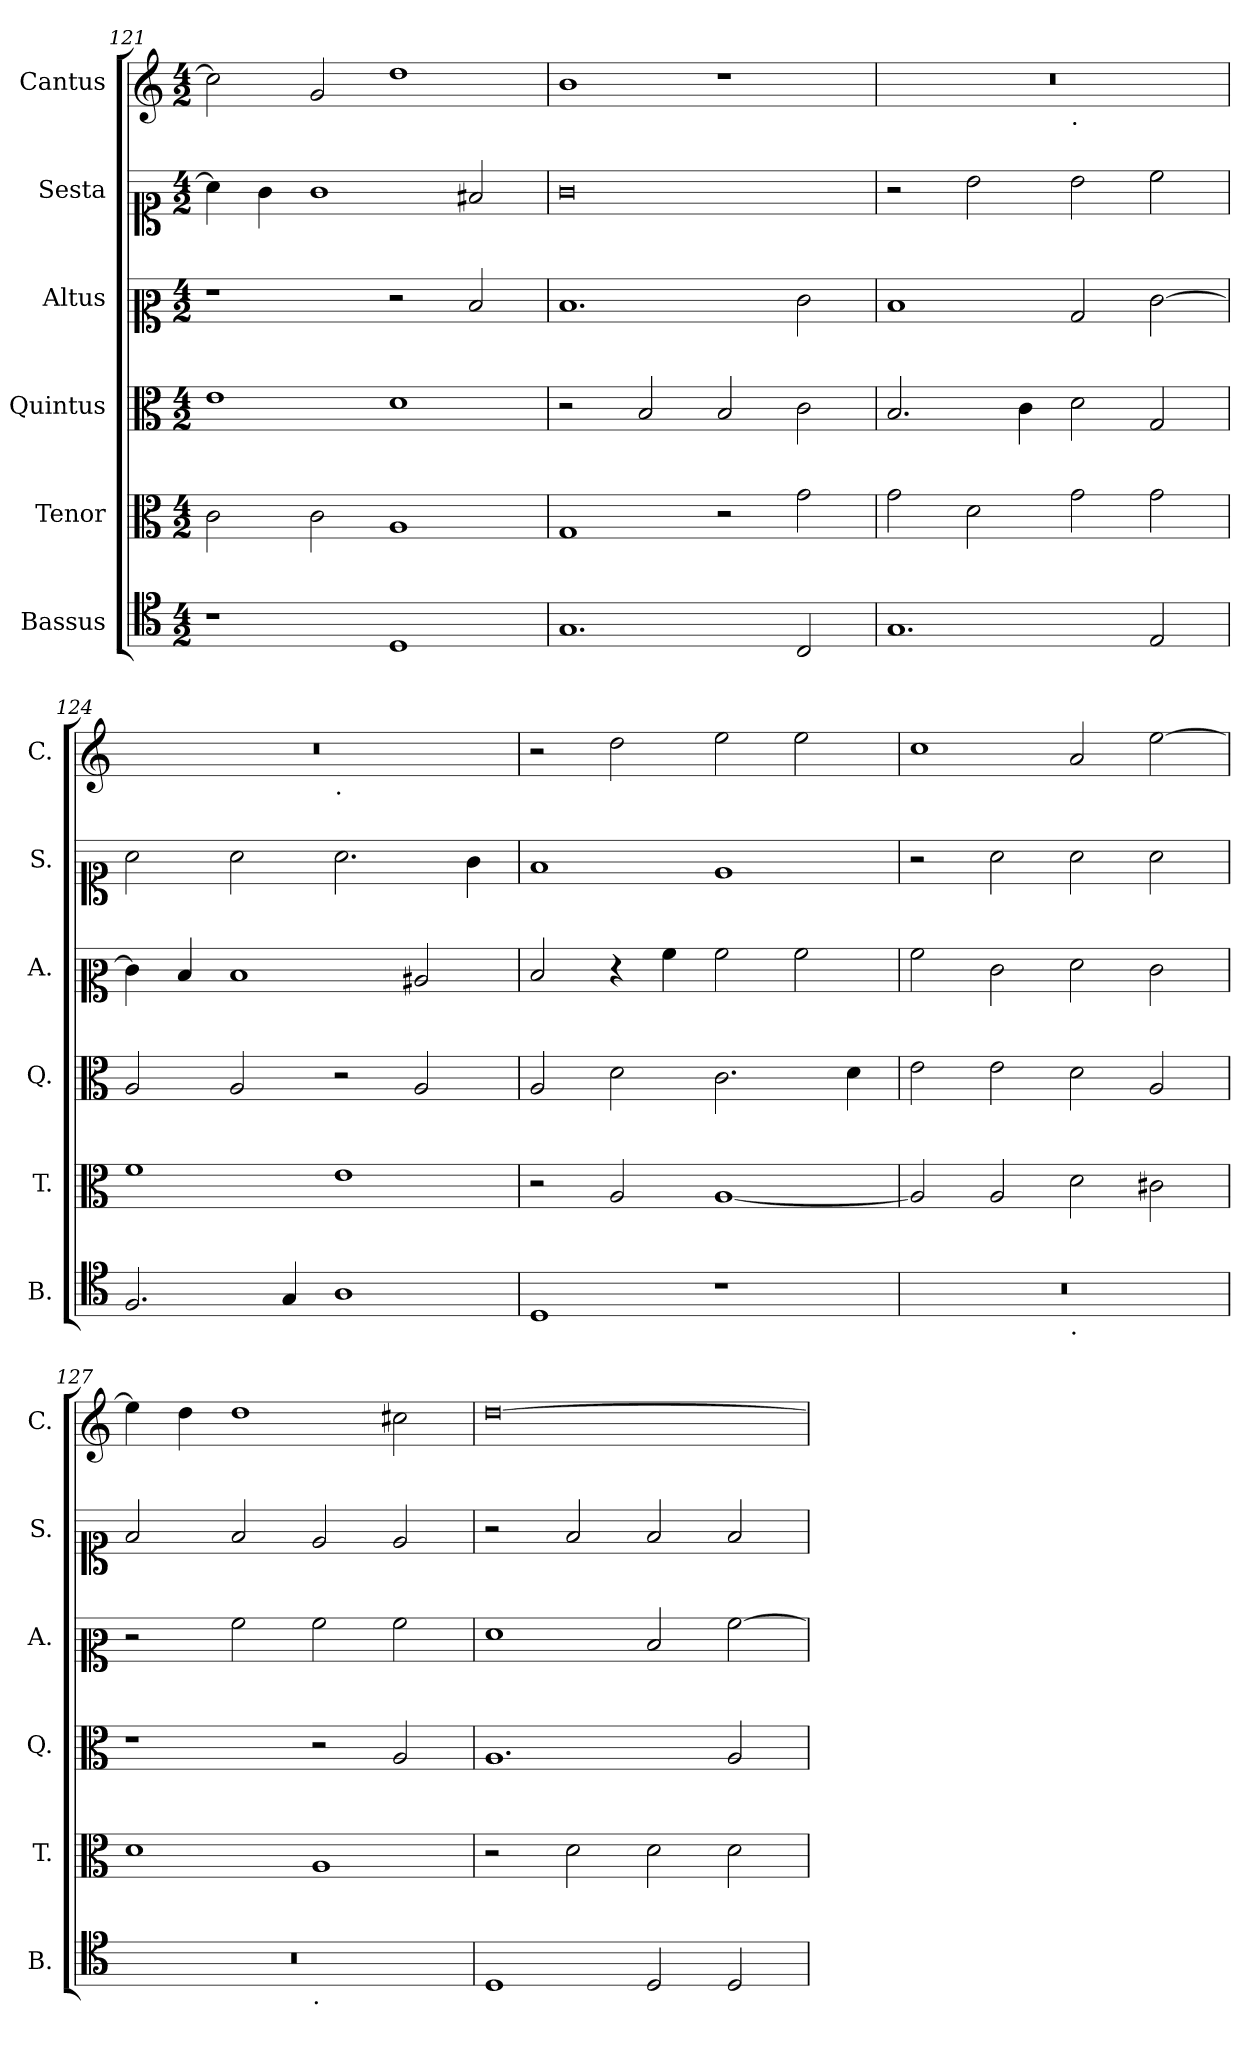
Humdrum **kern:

**kern	**kern	**kern	**kern	**kern	**kern
*part6	*part5	*part4	*part3	*part2	*part1
*staff6	*staff5	*staff4	*staff3	*staff2	*staff1
*I"Bassus	*I"Tenor	*I"Quintus	*I"Altus	*I"Sesta	*I"Cantus
*I'B.	*I'T.	*I'Q.	*I'A.	*I'S.	*I'C.
*clefC4	*clefC3	*clefC3	*clefC2	*clefC1	*clefG2
*k[]	*k[]	*k[]	*k[]	*k[]	*k[]
*M4/2	*M4/2	*M4/2	*M4/2	*M4/2	*M4/2
=121	=121	=121	=121	=121	=121
1r	2c\	1e	1r	4a\]	2cc\]
.	.	.	.	4g\	.
.	2c\	.	.	1g	2g/
1D	1A	1d	2r	.	1dd
.	.	.	2d/	2f#X/	.
=122	=122	=122	=122	=122	=122
1.G	1G	2r	1.d	0g	1b
.	.	2B/	.	.	.
.	2r	2B/	.	.	1r
2C/	2g\	2c\	2e\	.	.
=123	=123	=123	=123	=123	=123
*	*	*	*	*	*^
1.G	2g\	2.B/	1d	2r	0r	1ryy
.	2d\	.	.	2b\	.	.
.	.	4c\	.	.	.	.
!	!	!	!	!	!	!LO:TX:b:t=.
.	2g\	2d\	2B/	2b\	.	1ryy
2E/	2g\	2G/	[2e\	2cc\	.	.
=124	=124	=124	=124	=124	=124	=124
2.F/	1f	2A/	4e\]	2a\	0r	1ryy
.	.	.	4d/	.	.	.
.	.	2A/	1d	2a\	.	.
4G/	.	.	.	.	.	.
!	!	!	!	!	!	!LO:TX:b:t=.
1A	1e	2r	.	2.a\	.	1ryy
.	.	2A/	2c#X/	.	.	.
.	.	.	.	4g\	.	.
*	*	*	*	*	*v	*v
=125	=125	=125	=125	=125	=125
1D	2r	2A/	2d/	1f	2r
.	2A/	2d\	4r	.	2dd\
.	.	.	4a\	.	.
1r	[1A	2.c\	2a\	1e	2ee\
.	.	.	2a\	.	2ee\
.	.	4d\	.	.	.
!!LO:LB:g=z
=126	=126	=126	=126	=126	=126
*^	*	*	*	*	*
0r	1ryy	2A/]	2e\	2a\	2r	1cc
.	.	2A/	2e\	2e\	2a\	.
!	!LO:TX:b:t=.	!	!	!	!	!
.	1ryy	2d\	2d\	2f\	2a\	2a/
.	.	2c#X\	2A/	2e\	2a\	[2ee\
=127	=127	=127	=127	=127	=127	=127
0r	1ryy	1d	1r	2r	2f/	4ee\]
.	.	.	.	.	.	4dd\
.	.	.	.	2a\	2f/	1dd
!	!LO:TX:b:t=.	!	!	!	!	!
.	1ryy	1A	2r	2a\	2e/	.
.	.	.	2A/	2a\	2e/	2cc#X\
*v	*v	*	*	*	*	*
=128	=128	=128	=128	=128	=128
1D	2r	1.A	1f	2r	[0dd
.	2d\	.	.	2f/	.
2D/	2d\	.	2d/	2f/	.
2D/	2d\	2A/	[2a\	2f/	.
=	=	=	=	=	=
*-	*-	*-	*-	*-	*-
